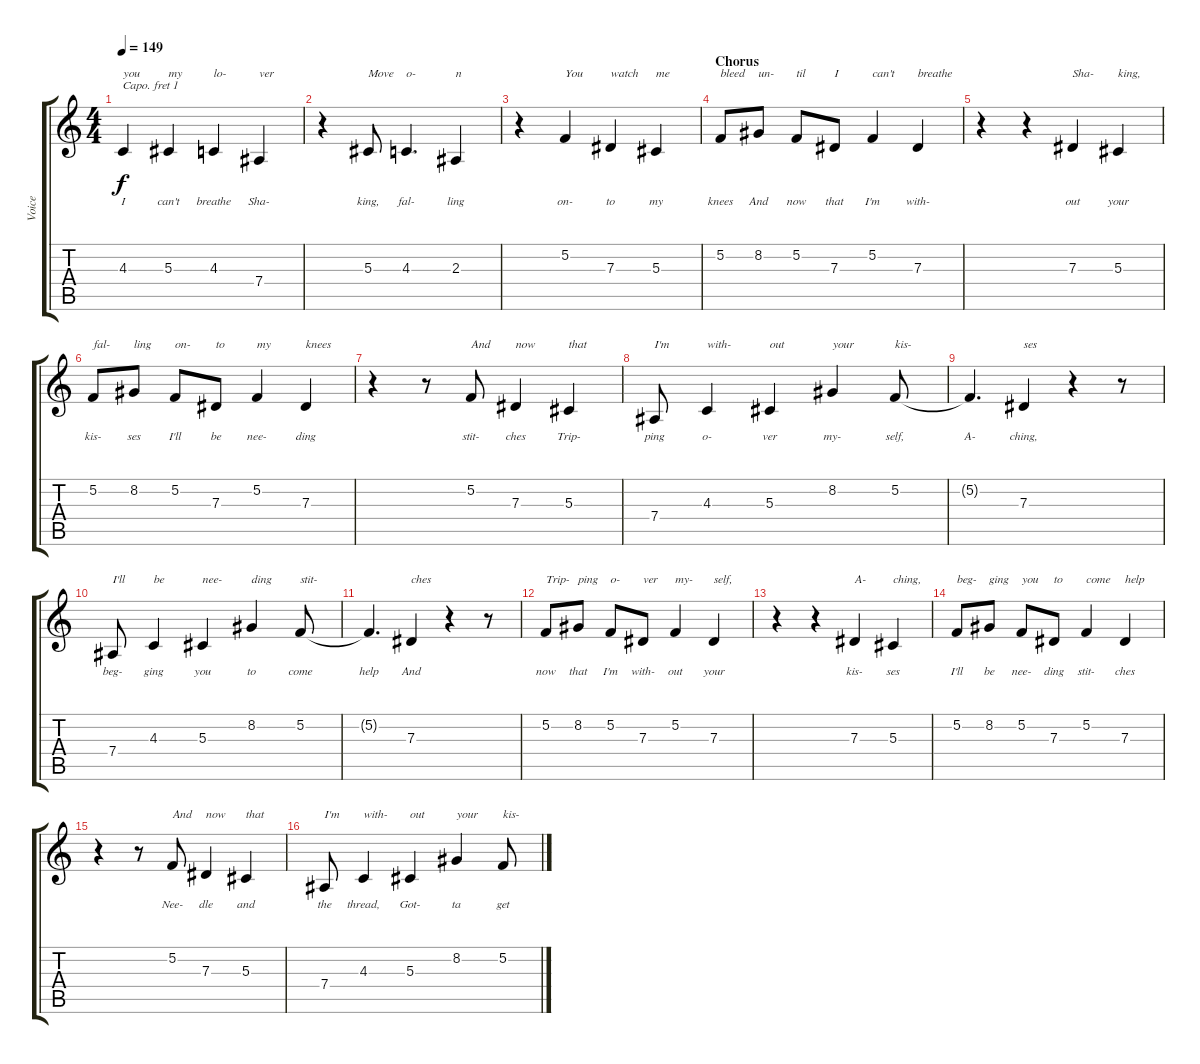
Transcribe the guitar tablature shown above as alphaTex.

\track ("Voice" "Voice") {instrument voiceoohs}
\staff {score tabs}
\capo 1
\tuning (E4 B3 G3 D3 A2 E2) {hide}
\ts (4 4)
\tempo 149
\clef g2
\ks c
4.3.4{txt "you" lyrics (0 "I") lyrics (1 "") lyrics (2 "") lyrics (3 "") lyrics (4 "") dy f} 5.3.4{txt "my" lyrics (0 "can't") lyrics (1 "") lyrics (2 "") lyrics (3 "") lyrics (4 "")} 4.3.4{txt "lo-" lyrics (0 "breathe") lyrics (1 "") lyrics (2 "") lyrics (3 "") lyrics (4 "")} 7.4.4{txt "ver" lyrics (0 "Sha-") lyrics (1 "") lyrics (2 "") lyrics (3 "") lyrics (4 "")} |
r.4 5.3.8{txt "Move" lyrics (0 "king,") lyrics (1 "") lyrics (2 "") lyrics (3 "") lyrics (4 "")} 4.3.4{d txt "o-" lyrics (0 "fal-") lyrics (1 "") lyrics (2 "") lyrics (3 "") lyrics (4 "")} 2.3.4{txt "n" lyrics (0 "ling") lyrics (1 "") lyrics (2 "") lyrics (3 "") lyrics (4 "")} |
r.4 5.2.4{txt "You" lyrics (0 "on-") lyrics (1 "") lyrics (2 "") lyrics (3 "") lyrics (4 "")} 7.3.4{txt "watch" lyrics (0 "to") lyrics (1 "") lyrics (2 "") lyrics (3 "") lyrics (4 "")} 5.3.4{txt "me" lyrics (0 "my") lyrics (1 "") lyrics (2 "") lyrics (3 "") lyrics (4 "")} |
\section ("" "Chorus")
5.2.8{txt "bleed" lyrics (0 "knees") lyrics (1 "") lyrics (2 "") lyrics (3 "") lyrics (4 "")} 8.2.8{txt "un-" lyrics (0 "And") lyrics (1 "") lyrics (2 "") lyrics (3 "") lyrics (4 "")} 5.2.8{txt "til" lyrics (0 "now") lyrics (1 "") lyrics (2 "") lyrics (3 "") lyrics (4 "")} 7.3.8{txt "I" lyrics (0 "that") lyrics (1 "") lyrics (2 "") lyrics (3 "") lyrics (4 "")} 5.2.4{txt "can't" lyrics (0 "I'm") lyrics (1 "") lyrics (2 "") lyrics (3 "") lyrics (4 "")} 7.3.4{txt "breathe" lyrics (0 "with-") lyrics (1 "") lyrics (2 "") lyrics (3 "") lyrics (4 "")} |
r.4 r.4 7.3.4{txt "Sha-" lyrics (0 "out") lyrics (1 "") lyrics (2 "") lyrics (3 "") lyrics (4 "")} 5.3.4{txt "king," lyrics (0 "your") lyrics (1 "") lyrics (2 "") lyrics (3 "") lyrics (4 "")} |
5.2.8{txt "fal-" lyrics (0 "kis-") lyrics (1 "") lyrics (2 "") lyrics (3 "") lyrics (4 "")} 8.2.8{txt "ling" lyrics (0 "ses") lyrics (1 "") lyrics (2 "") lyrics (3 "") lyrics (4 "")} 5.2.8{txt "on-" lyrics (0 "I'll") lyrics (1 "") lyrics (2 "") lyrics (3 "") lyrics (4 "")} 7.3.8{txt "to" lyrics (0 "be") lyrics (1 "") lyrics (2 "") lyrics (3 "") lyrics (4 "")} 5.2.4{txt "my" lyrics (0 "nee-") lyrics (1 "") lyrics (2 "") lyrics (3 "") lyrics (4 "")} 7.3.4{txt "knees" lyrics (0 "ding") lyrics (1 "") lyrics (2 "") lyrics (3 "") lyrics (4 "")} |
r.4 r.8 5.2.8{txt "And" lyrics (0 "stit-") lyrics (1 "") lyrics (2 "") lyrics (3 "") lyrics (4 "")} 7.3.4{txt "now" lyrics (0 "ches") lyrics (1 "") lyrics (2 "") lyrics (3 "") lyrics (4 "")} 5.3.4{txt "that" lyrics (0 "Trip-") lyrics (1 "") lyrics (2 "") lyrics (3 "") lyrics (4 "")} |
7.4.8{txt "I'm" lyrics (0 "ping") lyrics (1 "") lyrics (2 "") lyrics (3 "") lyrics (4 "")} 4.3.4{txt "with-" lyrics (0 "o-") lyrics (1 "") lyrics (2 "") lyrics (3 "") lyrics (4 "")} 5.3.4{txt "out" lyrics (0 "ver") lyrics (1 "") lyrics (2 "") lyrics (3 "") lyrics (4 "")} 8.2.4{txt "your" lyrics (0 "my-") lyrics (1 "") lyrics (2 "") lyrics (3 "") lyrics (4 "")} 5.2.8{txt "kis-" lyrics (0 "self,") lyrics (1 "") lyrics (2 "") lyrics (3 "") lyrics (4 "")} |
5.2{t}.4{d lyrics (0 "A-") lyrics (1 "") lyrics (2 "") lyrics (3 "") lyrics (4 "")} 7.3.4{txt "ses" lyrics (0 "ching,") lyrics (1 "") lyrics (2 "") lyrics (3 "") lyrics (4 "")} r.4 r.8 |
7.4.8{txt "I'll" lyrics (0 "beg-") lyrics (1 "") lyrics (2 "") lyrics (3 "") lyrics (4 "")} 4.3.4{txt "be" lyrics (0 "ging") lyrics (1 "") lyrics (2 "") lyrics (3 "") lyrics (4 "")} 5.3.4{txt "nee-" lyrics (0 "you") lyrics (1 "") lyrics (2 "") lyrics (3 "") lyrics (4 "")} 8.2.4{txt "ding" lyrics (0 "to") lyrics (1 "") lyrics (2 "") lyrics (3 "") lyrics (4 "")} 5.2.8{txt "stit-" lyrics (0 "come") lyrics (1 "") lyrics (2 "") lyrics (3 "") lyrics (4 "")} |
5.2{t}.4{d lyrics (0 "help") lyrics (1 "") lyrics (2 "") lyrics (3 "") lyrics (4 "")} 7.3.4{txt "ches" lyrics (0 "And") lyrics (1 "") lyrics (2 "") lyrics (3 "") lyrics (4 "")} r.4 r.8 |
5.2.8{txt "Trip-" lyrics (0 "now") lyrics (1 "") lyrics (2 "") lyrics (3 "") lyrics (4 "")} 8.2.8{txt "ping" lyrics (0 "that") lyrics (1 "") lyrics (2 "") lyrics (3 "") lyrics (4 "")} 5.2.8{txt "o-" lyrics (0 "I'm") lyrics (1 "") lyrics (2 "") lyrics (3 "") lyrics (4 "")} 7.3.8{txt "ver" lyrics (0 "with-") lyrics (1 "") lyrics (2 "") lyrics (3 "") lyrics (4 "")} 5.2.4{txt "my-" lyrics (0 "out") lyrics (1 "") lyrics (2 "") lyrics (3 "") lyrics (4 "")} 7.3.4{txt "self," lyrics (0 "your") lyrics (1 "") lyrics (2 "") lyrics (3 "") lyrics (4 "")} |
r.4 r.4 7.3.4{txt "A-" lyrics (0 "kis-") lyrics (1 "") lyrics (2 "") lyrics (3 "") lyrics (4 "")} 5.3.4{txt "ching," lyrics (0 "ses") lyrics (1 "") lyrics (2 "") lyrics (3 "") lyrics (4 "")} |
5.2.8{txt "beg-" lyrics (0 "I'll") lyrics (1 "") lyrics (2 "") lyrics (3 "") lyrics (4 "")} 8.2.8{txt "ging" lyrics (0 "be") lyrics (1 "") lyrics (2 "") lyrics (3 "") lyrics (4 "")} 5.2.8{txt "you" lyrics (0 "nee-") lyrics (1 "") lyrics (2 "") lyrics (3 "") lyrics (4 "")} 7.3.8{txt "to" lyrics (0 "ding") lyrics (1 "") lyrics (2 "") lyrics (3 "") lyrics (4 "")} 5.2.4{txt "come" lyrics (0 "stit-") lyrics (1 "") lyrics (2 "") lyrics (3 "") lyrics (4 "")} 7.3.4{txt "help" lyrics (0 "ches") lyrics (1 "") lyrics (2 "") lyrics (3 "") lyrics (4 "")} |
r.4 r.8 5.2.8{txt "And" lyrics (0 "Nee-") lyrics (1 "") lyrics (2 "") lyrics (3 "") lyrics (4 "")} 7.3.4{txt "now" lyrics (0 "dle") lyrics (1 "") lyrics (2 "") lyrics (3 "") lyrics (4 "")} 5.3.4{txt "that" lyrics (0 "and") lyrics (1 "") lyrics (2 "") lyrics (3 "") lyrics (4 "")} |
7.4.8{txt "I'm" lyrics (0 "the") lyrics (1 "") lyrics (2 "") lyrics (3 "") lyrics (4 "")} 4.3.4{txt "with-" lyrics (0 "thread,") lyrics (1 "") lyrics (2 "") lyrics (3 "") lyrics (4 "")} 5.3.4{txt "out" lyrics (0 "Got-") lyrics (1 "") lyrics (2 "") lyrics (3 "") lyrics (4 "")} 8.2.4{txt "your" lyrics (0 "ta") lyrics (1 "") lyrics (2 "") lyrics (3 "") lyrics (4 "")} 5.2.8{txt "kis-" lyrics (0 "get") lyrics (1 "") lyrics (2 "") lyrics (3 "") lyrics (4 "")}
